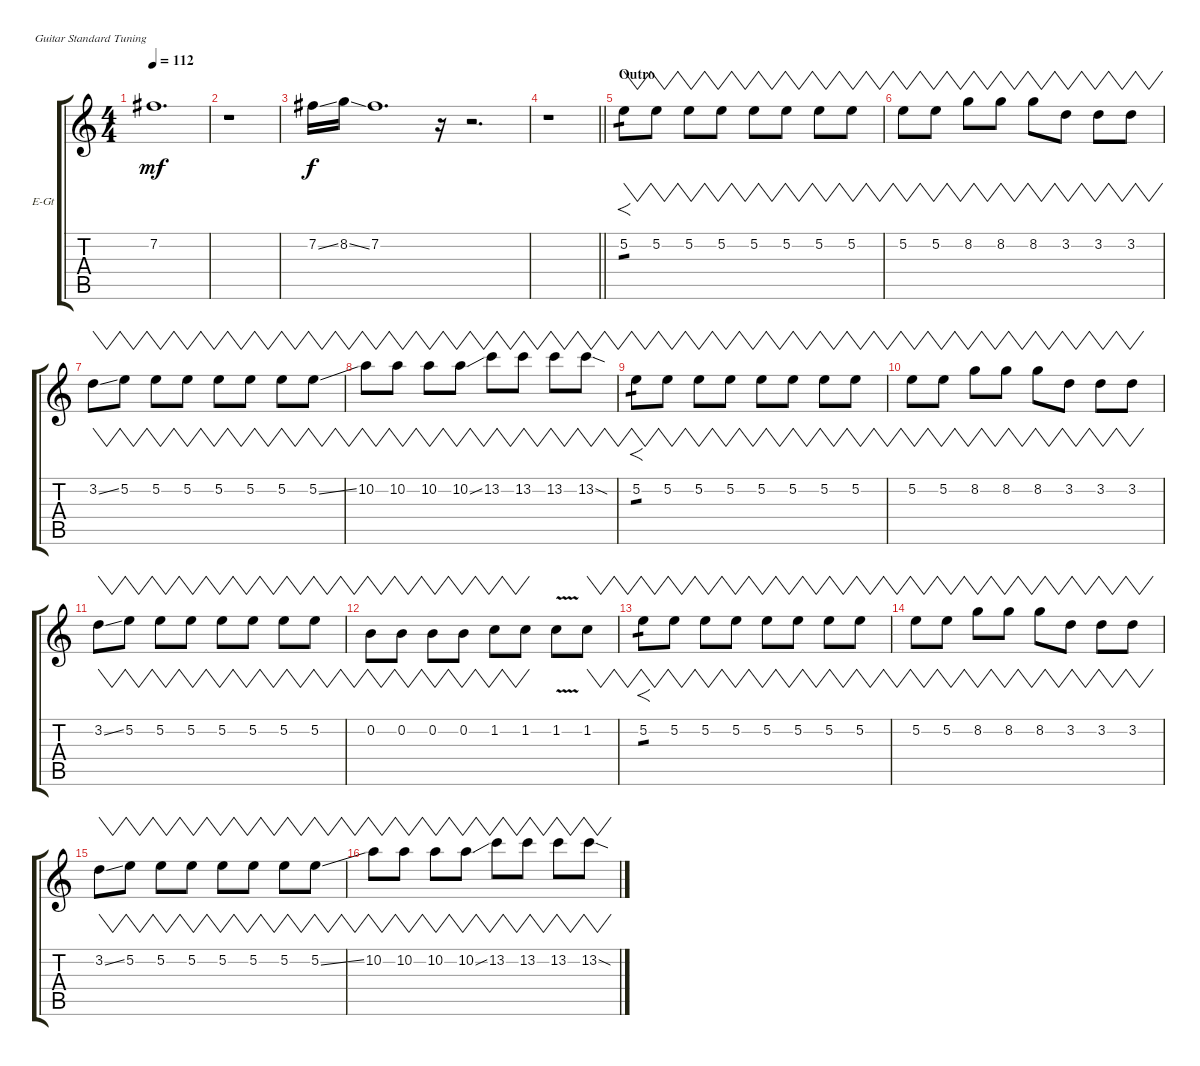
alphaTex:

\bracketExtendMode groupsimilarinstruments
\firstSystemTrackNameOrientation horizontal
\otherSystemsTrackNameOrientation horizontal
\track ("Guitar I" "E-Gt") {instrument distortionguitar}
\staff {score tabs}
\tuning (E4 B3 G3 D3 A2 E2)
\ts (4 4)
\tempo 112
\clef g2
\ks c
7.2.1{d dy mf} |
r.1 |
7.2{ss}.16{dy f} 8.2{ss}.16 7.2.1{d} r.16 r.2{d} |
\barLineRight lightlight
r.1 |
\section ("" "Outro")
5.2.8{f vw tp 1} 5.2.8{vw} 5.2.8{vw} 5.2.8{vw} 5.2.8{vw} 5.2.8{vw} 5.2.8{vw} 5.2.8{vw} |
5.2.8{vw} 5.2.8{vw} 8.2.8{vw} 8.2.8{vw} 8.2.8{vw} 3.2.8{vw} 3.2.8{vw} 3.2.8{vw} |
3.2{ss}.8{vw} 5.2.8{vw} 5.2.8{vw} 5.2.8{vw} 5.2.8{vw} 5.2.8{vw} 5.2.8{vw} 5.2{ss}.8{vw} |
10.2.8{vw} 10.2.8{vw} 10.2.8{vw} 10.2{ss}.8{vw} 13.2.8{vw} 13.2.8{vw} 13.2.8{vw} 13.2{sod}.8{vw} |
5.2.8{f vw tp 1} 5.2.8{vw} 5.2.8{vw} 5.2.8{vw} 5.2.8{vw} 5.2.8{vw} 5.2.8{vw} 5.2.8{vw} |
5.2.8{vw} 5.2.8{vw} 8.2.8{vw} 8.2.8{vw} 8.2.8{vw} 3.2.8{vw} 3.2.8{vw} 3.2.8{vw} |
3.2{ss}.8{vw} 5.2.8{vw} 5.2.8{vw} 5.2.8{vw} 5.2.8{vw} 5.2.8{vw} 5.2.8{vw} 5.2.8{vw} |
0.2.8{vw} 0.2.8{vw} 0.2.8{vw} 0.2.8{vw} 1.2.8{vw} 1.2.8{vw} 1.2{v}.8 1.2.8{vw} |
5.2.8{f vw tp 1} 5.2.8{vw} 5.2.8{vw} 5.2.8{vw} 5.2.8{vw} 5.2.8{vw} 5.2.8{vw} 5.2.8{vw} |
5.2.8{vw} 5.2.8{vw} 8.2.8{vw} 8.2.8{vw} 8.2.8{vw} 3.2.8{vw} 3.2.8{vw} 3.2.8{vw} |
3.2{ss}.8{vw} 5.2.8{vw} 5.2.8{vw} 5.2.8{vw} 5.2.8{vw} 5.2.8{vw} 5.2.8{vw} 5.2{ss}.8{vw} |
10.2.8{vw} 10.2.8{vw} 10.2.8{vw} 10.2{ss}.8{vw} 13.2.8{vw} 13.2.8{vw} 13.2.8{vw} 13.2{sod}.8{vw}
